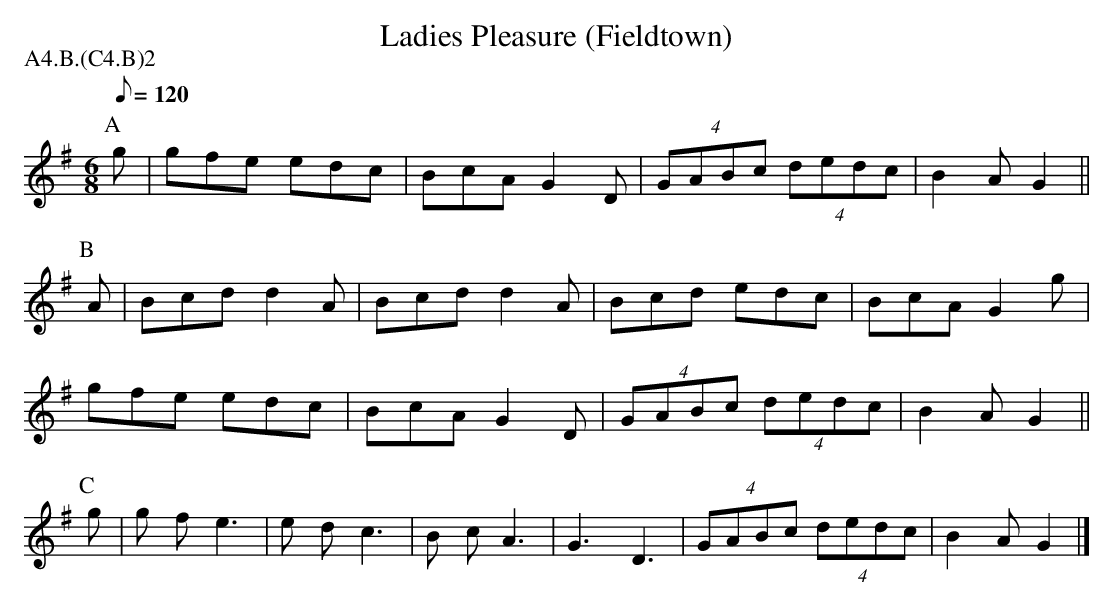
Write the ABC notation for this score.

X:1
T:Ladies Pleasure (Fieldtown)
M:6/8
L:1/8
Q:120
P:A4.B.(C4.B)2
K:G
P:A
g |\
gfe edc | BcA G2 D | (4GABc (4dedc | B2 A G2 ||
P:B
A |\
Bcd d2 A | Bcd d2 A | Bcd edc | BcA G2 g |
gfe edc | BcA G2 D | (4GABc (4dedc | B2 A G2 ||
P:C
g |\
g f e3 | e d c3 | B c A3 | G3 D3 | (4GABc (4dedc | B2 A G2 |]
